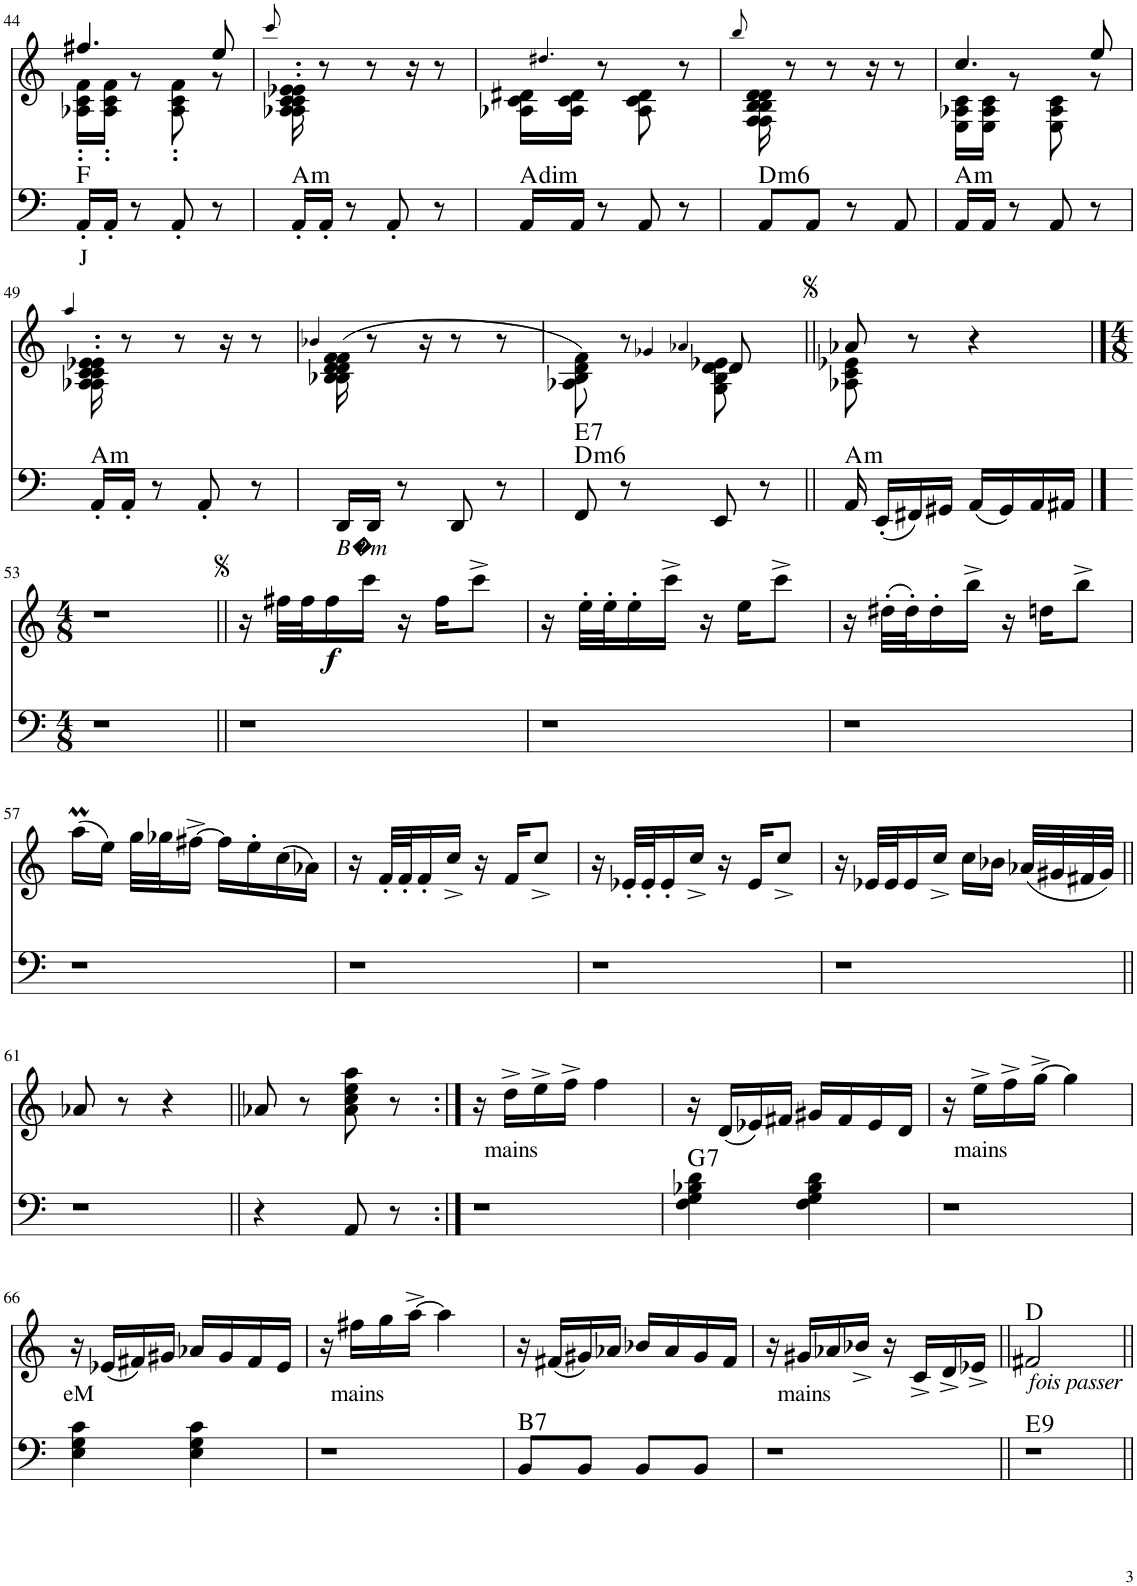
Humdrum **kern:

**kern	**text	**kern	**text	**dynam	**harte
*part2	*part2	*part1	*part1	*part1	*part1
*staff2	*staff2	*staff1	*staff1	*staff1	*
*I"Piano	*	*I"Piano	*	*	*
*I'Pno	*	*I'Pno	*	*	*
!!LO:PB:g=z
*clefF4	*	*clefG2	*	*	*
*k[]	*	*k[]	*	*	*
*	*	*M4/8	*	*	*
=44	=44	=44	=44	=44	=44
!	!LO:LY:b	!	!	!	!
*	*	*^	*	*	*
16AA'/LL	J	4.ff#X/	16A-X\' 16c\' 16f\'LL	.	.	.
16AA'/JJ	.	.	16A-\' 16c\' 16f\'JJ	.	.	.
8r	.	.	8r	.	.	.
8AA'/	.	.	8A-\' 8c\' 8f\'	.	.	.
8r	.	8ee/	8r	.	.	.
*	*	*v	*v	*	*	*
=45	=45	=45	=45	=45	=45
.	.	8qccc/	.	.	.
16AA'/LL	.	16A-X\' 16A-\' 16c\' 16c\' 16e-X\' 16e-\'	.	.	.
16AA'/JJ	.	8r	.	.	.
8r	.	.	.	.	.
.	.	8r	.	.	.
8AA'/	.	.	.	.	.
.	.	16r	.	.	.
8r	.	8r	.	.	.
=46	=46	=46	=46	=46	=46
16AA/LL	.	16A-X\ 16c\ 16d#X\LL	.	.	.
.	.	4qdd#X/	.	.	.
16AA/JJ	.	16A-\ 16c\ 16d#\JJ	.	.	.
8r	.	8r	.	.	.
8AA/	.	8A-\ 8c\ 8d#\	.	.	.
8r	.	8r	.	.	.
=47	=47	=47	=47	=47	=47
.	.	8qbb/	.	.	.
8AA/L	.	16F\ 16F\ 16B\ 16B\ 16d\ 16d\	.	.	.
.	.	8r	.	.	.
8AA/J	.	.	.	.	.
.	.	8r	.	.	.
8r	.	.	.	.	.
.	.	16r	.	.	.
8AA/	.	8r	.	.	.
=48	=48	=48	=48	=48	=48
*	*	*^	*	*	*
16AA/LL	.	4.cc/	16E\ 16A-X\ 16c\LL	.	.	.
16AA/JJ	.	.	16E\ 16A-\ 16c\JJ	.	.	.
8r	.	.	8r	.	.	.
8AA/	.	.	8E\ 8A-\ 8c\	.	.	.
8r	.	8ee/	8r	.	.	.
*	*	*v	*v	*	*	*
!!LO:LB:g=z
=49	=49	=49	=49	=49	=49
.	.	4qaa/	.	.	.
16AA'/LL	.	16A-X\' 16A-\' 16c\' 16c\' 16e-X\' 16e-\'	.	.	.
16AA'/JJ	.	8r	.	.	.
8r	.	.	.	.	.
.	.	8r	.	.	.
8AA'/	.	.	.	.	.
.	.	16r	.	.	.
8r	.	8r	.	.	.
=50	=50	=50	=50	=50	=50
.	.	4qb-X/	.	.	.
!LO:TX:b:i:t=B�m	!	!	!	!	!
16DD/LL	.	(16B-X\ 16B-\ 16d\ 16d\ 16f\ 16f\	.	.	.
16DD/JJ	.	8r	.	.	.
8r	.	.	.	.	.
.	.	16r	.	.	.
8DD/	.	8r	.	.	.
8r	.	8r	.	.	.
=51	=51	=51	=51	=51	=51
*	*	*^	*	*	*
*	*	*	*^	*	*	*
8FF/	.	8A-X\ 8B\ 8d\ 8f\)	4ryy	4ryy	.	.	.
8r	.	8r	.	.	.	.	.
.	.	4qa-X/	4qg-X/	.	.	.	.
8EE/	.	8d/	4d\	8G\ 8B\ 8e-X\	.	.	.
8r	.	8ryy	.	8ryy	.	.	.
*	*	*	*v	*v	*	*	*
=52||	=52||	=52||	=52||	=52||	=52||	=52||
16AA/	.	8a-X/	8A-X\ 8c\ 8e-X\	.	.	.
(16EE'/LL	.	.	.	.	.	.
16FF#X/)	.	8r	4.ryy	.	.	.
16GG#X/JJ	.	.	.	.	.	.
(16AA/LL	.	4r	.	.	.	.
16GG#/)	.	.	.	.	.	.
16AA/	.	.	.	.	.	.
16AA#X/JJ	.	.	.	.	.	.
*	*	*v	*v	*	*	*
!!LO:LB:g=z
==53	==53	==53	==53	==53	==53
*M4/8	*	*M4/8	*	*	*
2r	.	2r	.	.	.
=54||	=54||	=54||	=54||	=54||	=54||
2r	.	16r	.	.	.
!	!	!	!	!LO:DY:b	!
.	.	32ff#X\LLL	.	f	.
.	.	32ff#\J	.	.	.
.	.	16ff#\	.	.	.
.	.	16ccc\JJ	.	.	.
.	.	16r	.	.	.
.	.	16ff#\KL	.	.	.
.	.	8ccc^\J	.	.	.
=55	=55	=55	=55	=55	=55
2r	.	16r	.	.	.
.	.	32ee'\LLL	.	.	.
.	.	32ee'\J	.	.	.
.	.	16ee'\	.	.	.
.	.	16ccc^\JJ	.	.	.
.	.	16r	.	.	.
.	.	16ee\KL	.	.	.
.	.	8ccc^\J	.	.	.
=56	=56	=56	=56	=56	=56
2r	.	16r	.	.	.
.	.	(32dd#X'\LLL	.	.	.
.	.	32dd#'\J)	.	.	.
.	.	16dd#'\	.	.	.
.	.	16bb^\JJ	.	.	.
.	.	16r	.	.	.
.	.	16ddn\KL	.	.	.
.	.	8bb^\J	.	.	.
!!LO:LB:g=z
=57	=57	=57	=57	=57	=57
2r	.	(16aaM\LL	.	.	.
.	.	16ee\JJ)	.	.	.
.	.	32gg\LLL	.	.	.
.	.	32gg-X\J	.	.	.
.	.	[16ff#X^\JJ	.	.	.
.	.	16ff#\LL]	.	.	.
.	.	16ee'\	.	.	.
.	.	(16cc\	.	.	.
.	.	16a-X\JJ)	.	.	.
=58	=58	=58	=58	=58	=58
2r	.	16r	.	.	.
.	.	32f'/LLL	.	.	.
.	.	32f'/J	.	.	.
.	.	16f'/	.	.	.
.	.	16cc^/JJ	.	.	.
.	.	16r	.	.	.
.	.	16f/KL	.	.	.
.	.	8cc^/J	.	.	.
=59	=59	=59	=59	=59	=59
2r	.	16r	.	.	.
.	.	32e-X'/LLL	.	.	.
.	.	32e-'/J	.	.	.
.	.	16e-'/	.	.	.
.	.	16cc^/JJ	.	.	.
.	.	16r	.	.	.
.	.	16e-/KL	.	.	.
.	.	8cc^/J	.	.	.
=60	=60	=60	=60	=60	=60
2r	.	16r	.	.	.
.	.	32e-X/LLL	.	.	.
.	.	32e-/J	.	.	.
.	.	16e-/	.	.	.
.	.	16cc^/JJ	.	.	.
.	.	16cc\LL	.	.	.
.	.	16b-X\JJ	.	.	.
.	.	(32a-X/LLL	.	.	.
.	.	32g#X/	.	.	.
.	.	32f#X/	.	.	.
.	.	32g#/JJJ)	.	.	.
!!LO:LB:g=z
=61||	=61||	=61||	=61||	=61||	=61||
2r	.	8a-X/	.	.	.
.	.	8r	.	.	.
.	.	4r	.	.	.
=62||	=62||	=62||	=62||	=62||	=62||
4r	.	8a-X/	.	.	.
.	.	8r	.	.	.
8AA/	.	8a-\ 8cc\ 8ee\ 8aa\	.	.	.
8r	.	8r	.	.	.
=63:|!	=63:|!	=63:|!	=63:|!	=63:|!	=63:|!
2r	.	16r	.	.	.
!	!	!	!LO:LY:b	!	!
.	.	16dd^\LL	mains	.	.
.	.	16ee^\	.	.	.
.	.	16ff^\JJ	.	.	.
.	.	4ff\	.	.	.
=64	=64	=64	=64	=64	=64
4F\ 4G\ 4B-X\ 4d\	.	16r	.	.	.
.	.	(16d/LL	.	.	.
.	.	16e-X/)	.	.	.
.	.	16f#X/JJ	.	.	.
4F\ 4G\ 4B-\ 4d\	.	16g#X/LL	.	.	.
.	.	16f#/	.	.	.
.	.	16e-/	.	.	.
.	.	16d/JJ	.	.	.
=65	=65	=65	=65	=65	=65
2r	.	16r	.	.	.
!	!	!	!LO:LY:b	!	!
.	.	16ee^\LL	mains	.	.
.	.	16ff^\	.	.	.
.	.	[16gg^\JJ	.	.	.
.	.	4gg\]	.	.	.
!!LO:LB:g=z
=66	=66	=66	=66	=66	=66
!	!	!	!LO:LY:b	!	!
4E\ 4G\ 4c\	.	16r	eM	.	.
.	.	(16e-X/LL	.	.	.
.	.	16f#X/)	.	.	.
.	.	16g#X/JJ	.	.	.
4E\ 4G\ 4c\	.	16a-X/LL	.	.	.
.	.	16g#/	.	.	.
.	.	16f#/	.	.	.
.	.	16e-/JJ	.	.	.
=67	=67	=67	=67	=67	=67
2r	.	16r	.	.	.
!	!	!	!LO:LY:b	!	!
.	.	16ff#X\LL	mains	.	.
.	.	16gg\	.	.	.
.	.	[16aa^\JJ	.	.	.
.	.	4aa\]	.	.	.
=68	=68	=68	=68	=68	=68
8BB/L	.	16r	.	.	.
.	.	(16f#X/LL	.	.	.
8BB/J	.	16g#X/)	.	.	.
.	.	16a-X/JJ	.	.	.
8BB/L	.	16b-X/LL	.	.	.
.	.	16a-/	.	.	.
8BB/J	.	16g#/	.	.	.
.	.	16f#/JJ	.	.	.
=69	=69	=69	=69	=69	=69
2r	.	16r	.	.	.
!	!	!	!LO:LY:b	!	!
.	.	16g#X/LL	mains	.	.
.	.	16a-X/	.	.	.
.	.	16b-X^/JJ	.	.	.
.	.	16r	.	.	.
.	.	16c^/LL	.	.	.
.	.	16d^/	.	.	.
.	.	16e-X^/JJ	.	.	.
=70||	=70||	=70||	=70||	=70||	=70||
!	!	!LO:TX:b:i:t=fois passer	!	!	!
2r	.	2f#X/	.	.	D:maj
=||	=||	=||	=||	=||	=||
*-	*-	*-	*-	*-	*-
